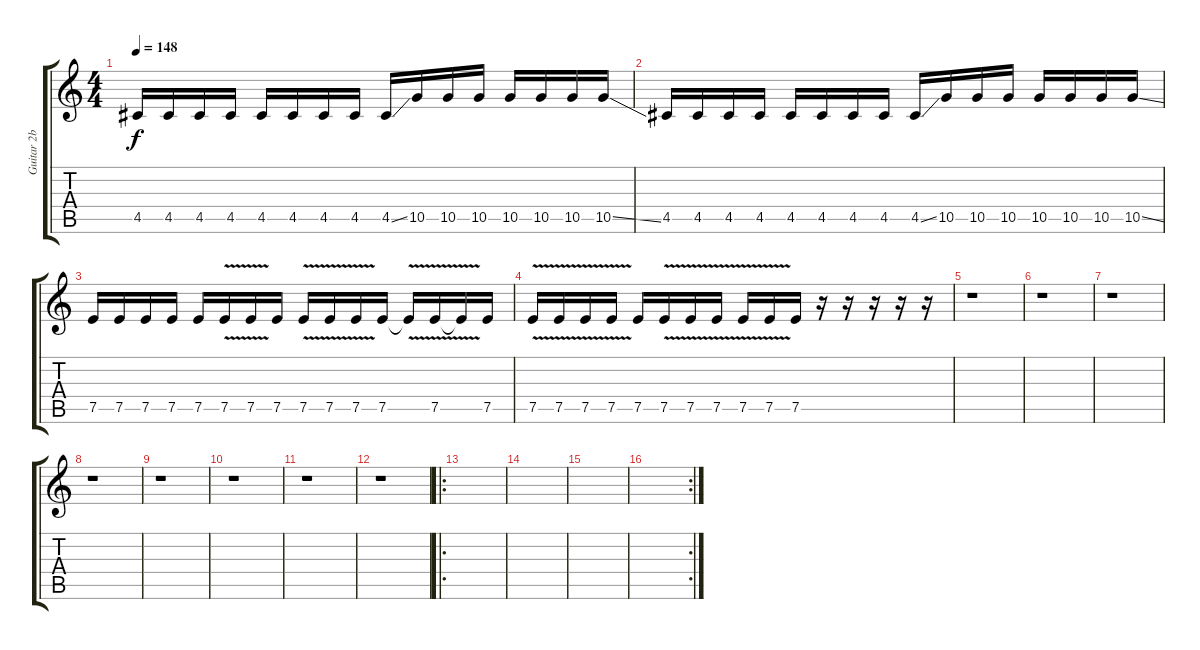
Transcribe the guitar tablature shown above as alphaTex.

\track ("Guitar 2b" "Guitar 2b") {instrument electricguitarjazz}
\staff {score tabs}
\tuning (E4 B3 G3 D3 A2 E2) {hide}
\ts (4 4)
\tempo 148
\clef g2
\ks c
4.5.16{dy f} 4.5.16 4.5.16 4.5.16 4.5.16 4.5.16 4.5.16 4.5.16 4.5{ss}.16 10.5.16 10.5.16 10.5.16 10.5.16 10.5.16 10.5.16 10.5{ss}.16 |
4.5.16 4.5.16 4.5.16 4.5.16 4.5.16 4.5.16 4.5.16 4.5.16 4.5{ss}.16 10.5.16 10.5.16 10.5.16 10.5.16 10.5.16 10.5.16 10.5{ss}.16 |
7.5.16 7.5.16 7.5.16 7.5.16 7.5.16 7.5{v}.16 7.5{v}.16 7.5.16 7.5{v}.16 7.5{v}.16 7.5{v}.16 7.5.16 7.5{v t}.16 7.5{v}.16 7.5{v t}.16 7.5.16 |
7.5{v}.16 7.5{v}.16 7.5{v}.16 7.5{v}.16 7.5.16 7.5{v}.16 7.5{v}.16 7.5{v}.16 7.5{v}.16 7.5{v}.16 7.5.16 r.16 r.16 r.16 r.16 r.16 |
r.1 |
r.1 |
r.1 |
r.1 |
r.1 |
r.1 |
r.1 |
r.1 |
\ro
|
|
|
\rc 2
